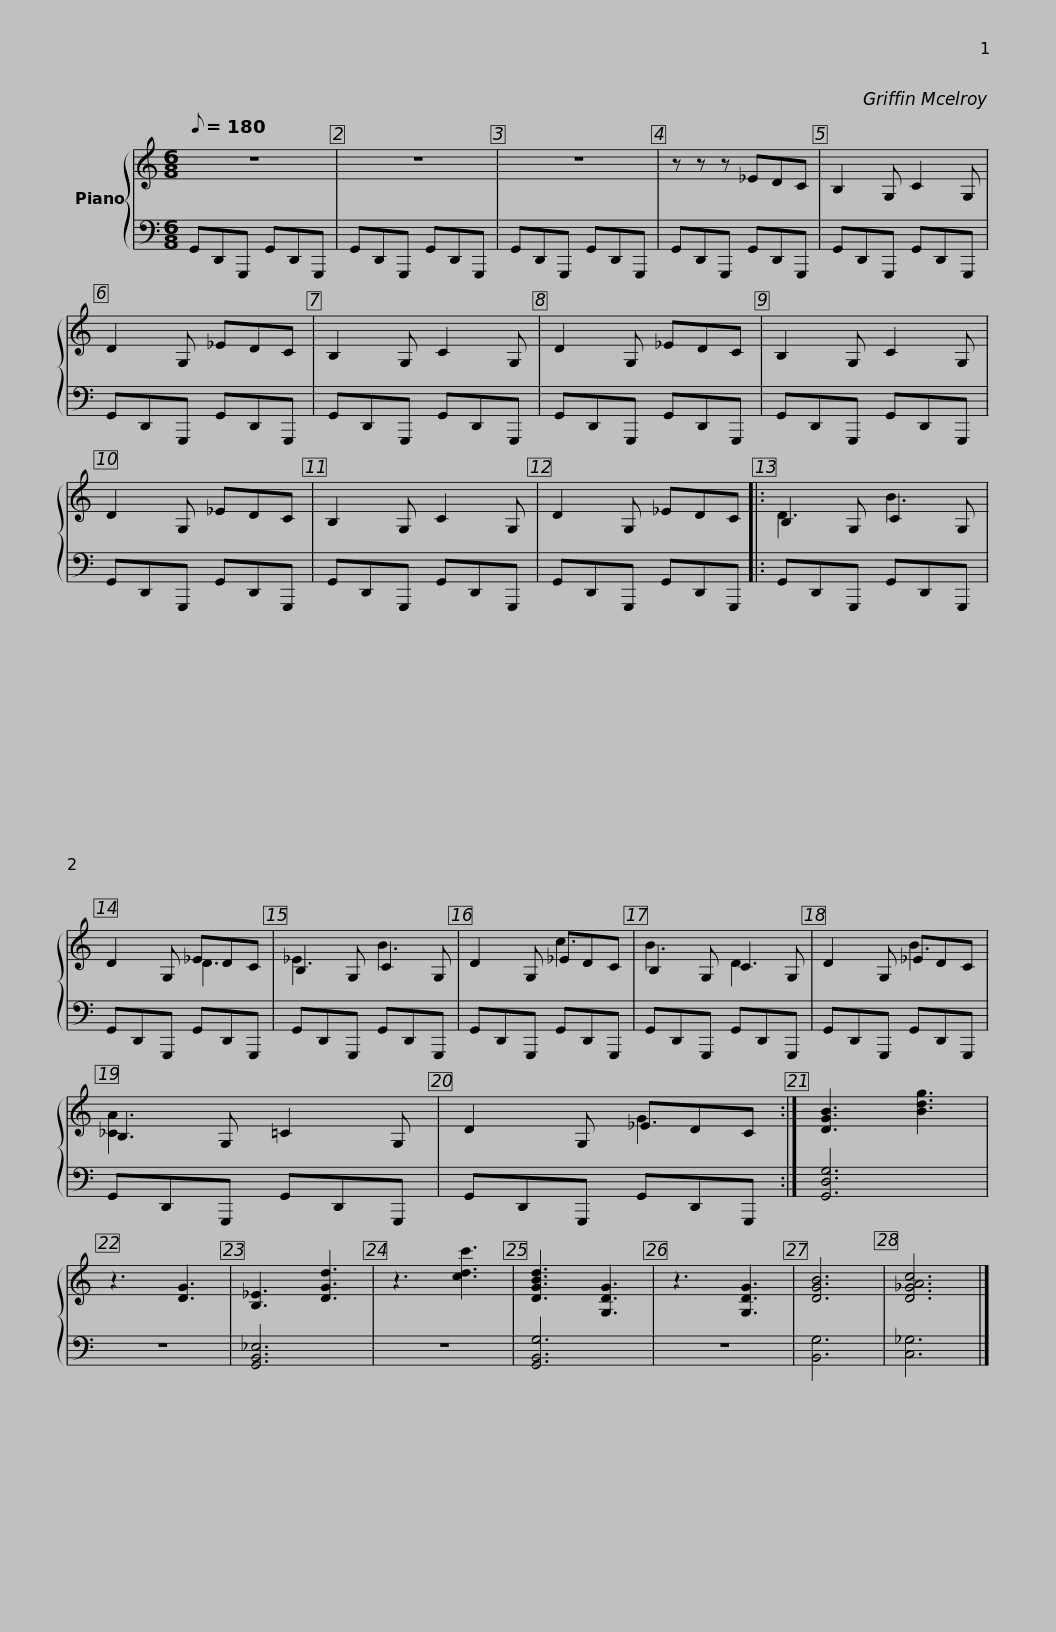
X:1
%%score { ( 1 3 ) | 2 }
L:1/8
Q:1/8=180
M:6/8
I:linebreak $
K:C
V:1 treble
V:3 treble
V:2 bass
V:1
 z6 | z6 | z6 | z z z _EDC | B,2 G, C2 G, | %5
 D2 G, _EDC |$ B,2 G, C2 G, | D2 G, _EDC | B,2 G, C2 G, | D2 G, _EDC | %10
 B,2 G, C2 G, |$ D2 G, _EDC |: B,2 G, C2 G, | D2 G, _EDC | B,2 G, C2 G, | %15
 D2 G, _EDC |$ B,2 G, C2 G, | D2 G, _EDC | B,2 G, =C2 G, | D2 G, _EDC :| %20
 [DGB]3 [Bdg]3 | z3 [DG]3 | [B,_E]3 [DGd]3 |$ z3 [cdc']3 | [DGBd]3 [G,DG]3 | %25
 z3 [G,DG]3 | [DGB]6 | [D_GAc]6 |] %28
V:2
 G,,D,,G,,, G,,D,,G,,, | G,,D,,G,,, G,,D,,G,,, | G,,D,,G,,, G,,D,,G,,, | G,,D,,G,,, G,,D,,G,,, | G,,D,,G,,, G,,D,,G,,, | %5
 G,,D,,G,,, G,,D,,G,,, |$ G,,D,,G,,, G,,D,,G,,, | G,,D,,G,,, G,,D,,G,,, | G,,D,,G,,, G,,D,,G,,, | G,,D,,G,,, G,,D,,G,,, | %10
 G,,D,,G,,, G,,D,,G,,, |$ G,,D,,G,,, G,,D,,G,,, |: G,,D,,G,,, G,,D,,G,,, | G,,D,,G,,, G,,D,,G,,, | G,,D,,G,,, G,,D,,G,,, | %15
 G,,D,,G,,, G,,D,,G,,, |$ G,,D,,G,,, G,,D,,G,,, | G,,D,,G,,, G,,D,,G,,, | G,,D,,G,,, G,,D,,G,,, | G,,D,,G,,, G,,D,,G,,, :| %20
 [G,,D,G,]6 | z6 | [G,,B,,_E,]6 |$ z6 | [G,,B,,G,]6 | %25
 z6 | [B,,G,]6 | [C,_G,]6 |] %28
V:3
 x6 | x6 | x6 | x6 | x6 | %5
 x6 |$ x6 | x6 | x6 | x6 | %10
 x6 |$ x6 |: D3 B3 | x3 D3 | _E3 B3 | %15
 x3 c3 |$ B3 D3 | x3 B3 | [_CA]3 x3 | x3 G3 :| %20
 x6 | x6 | x6 |$ x6 | x6 | %25
 x6 | x6 | x6 |] %28
